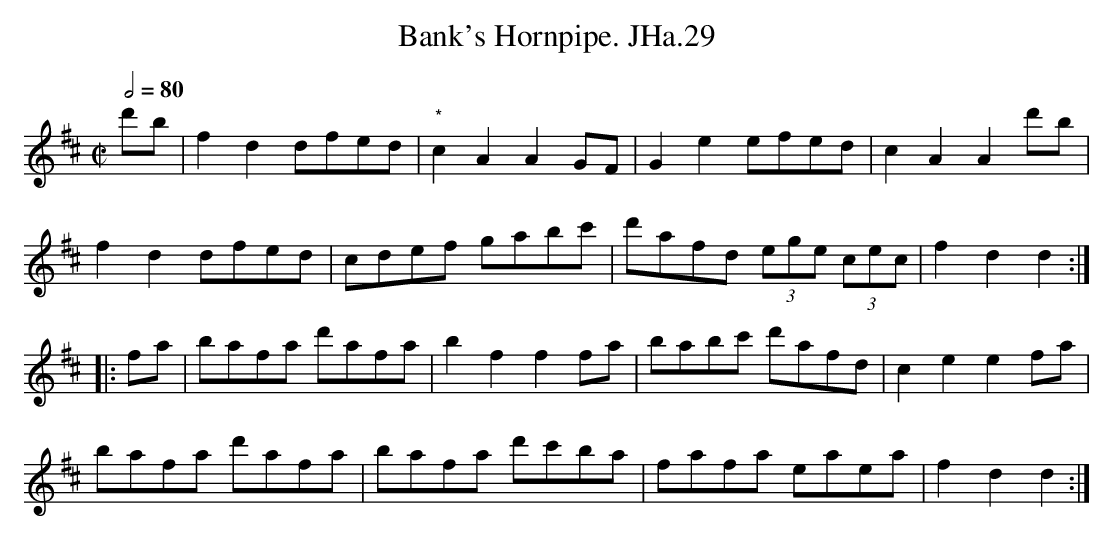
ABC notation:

X:1
T:Bank's Hornpipe. JHa.29
M:C|
L:1/8
Q:2/4=80
K:D
d'b | f2d2 dfed |"*" c2A2A2 GF | G2e2 efed | c2A2A2 d'b |
f2d2 dfed | cdef gabc' | d'afd (3ege (3cec | f2d2d2:|
|: fa | bafa d'afa | b2f2f2 fa | babc' d'afd | c2e2e2 fa |
bafa d'afa | bafa d'c'ba | fafa eaea | f2d2d2:|
